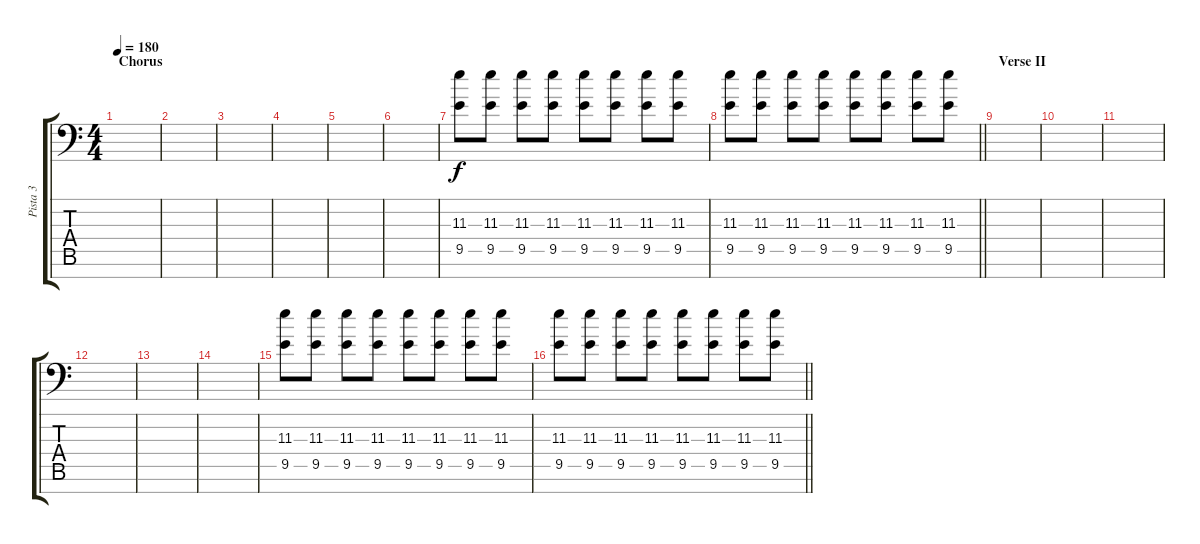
\track ("Pista 3" "Pista 3") {instrument overdrivenguitar}
\staff {score tabs}
\tuning (D4 A3 F3 C3 G2 D2 A1) {hide}
\ts (4 4)
\section ("" "Chorus")
\tempo 180
\clef f4
\ks c
|
|
|
|
|
|
(11.3 9.5).8 (11.3 9.5).8 (11.3 9.5).8 (11.3 9.5).8 (11.3 9.5).8 (11.3 9.5).8 (11.3 9.5).8 (11.3 9.5).8 |
\barLineRight lightlight
(11.3 9.5).8 (11.3 9.5).8 (11.3 9.5).8 (11.3 9.5).8 (11.3 9.5).8 (11.3 9.5).8 (11.3 9.5).8 (11.3 9.5).8 |
\section ("" "Verse II")
|
|
|
|
|
|
(11.3 9.5).8 (11.3 9.5).8 (11.3 9.5).8 (11.3 9.5).8 (11.3 9.5).8 (11.3 9.5).8 (11.3 9.5).8 (11.3 9.5).8 |
\barLineRight lightlight
(11.3 9.5).8 (11.3 9.5).8 (11.3 9.5).8 (11.3 9.5).8 (11.3 9.5).8 (11.3 9.5).8 (11.3 9.5).8 (11.3 9.5).8
